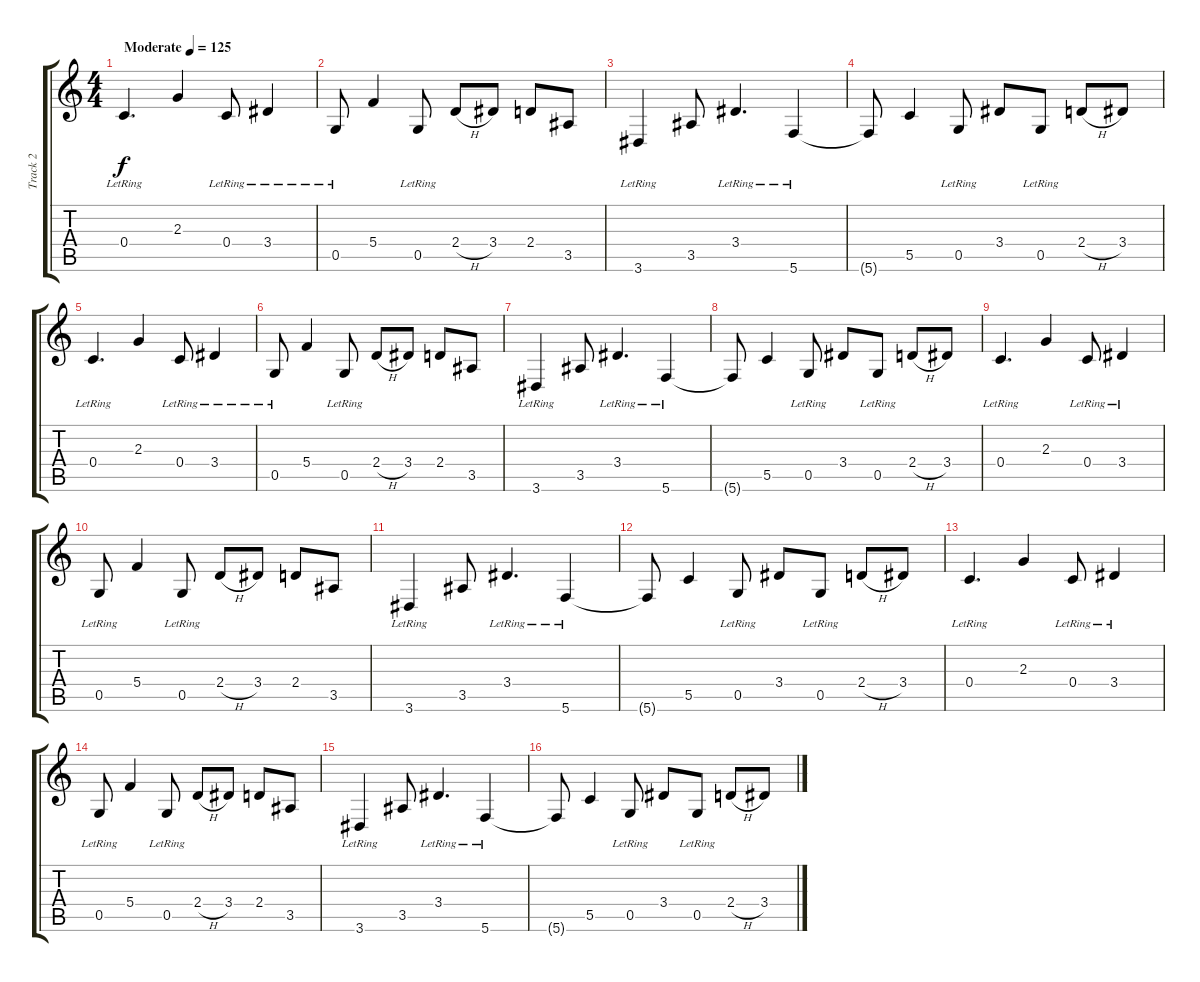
\track ("Track 2" "Track 2") {instrument acousticguitarsteel}
\staff {score tabs}
\tuning (D4 A3 F3 C3 G2 C2) {hide}
\ts (4 4)
\tempo (125 "Moderate")
\clef g2
\ks c
0.4{lr}.4{d dy f instrument acousticguitarsteel} 2.3.4 0.4{lr}.8 3.4{lr}.4 |
0.5{lr}.8 5.4.4 0.5{lr}.8 2.4{h}.8 3.4.8 2.4.8 3.5.8 |
3.6{lr}.4 3.5.8 3.4{lr}.4{d} 5.6{lr}.4 |
5.6{t}.8 5.5.4 0.5{lr}.8 3.4.8 0.5{lr}.8 2.4{h}.8 3.4.8 |
0.4{lr}.4{d} 2.3.4 0.4{lr}.8 3.4{lr}.4 |
0.5{lr}.8 5.4.4 0.5{lr}.8 2.4{h}.8 3.4.8 2.4.8 3.5.8 |
3.6{lr}.4 3.5.8 3.4{lr}.4{d} 5.6{lr}.4 |
5.6{t}.8 5.5.4 0.5{lr}.8 3.4.8 0.5{lr}.8 2.4{h}.8 3.4.8 |
0.4{lr}.4{d} 2.3.4 0.4{lr}.8 3.4{lr}.4 |
0.5{lr}.8 5.4.4 0.5{lr}.8 2.4{h}.8 3.4.8 2.4.8 3.5.8 |
3.6{lr}.4 3.5.8 3.4{lr}.4{d} 5.6{lr}.4 |
5.6{t}.8 5.5.4 0.5{lr}.8 3.4.8 0.5{lr}.8 2.4{h}.8 3.4.8 |
0.4{lr}.4{d} 2.3.4 0.4{lr}.8 3.4{lr}.4 |
0.5{lr}.8 5.4.4 0.5{lr}.8 2.4{h}.8 3.4.8 2.4.8 3.5.8 |
3.6{lr}.4 3.5.8 3.4{lr}.4{d} 5.6{lr}.4 |
5.6{t}.8 5.5.4 0.5{lr}.8 3.4.8 0.5{lr}.8 2.4{h}.8 3.4.8
